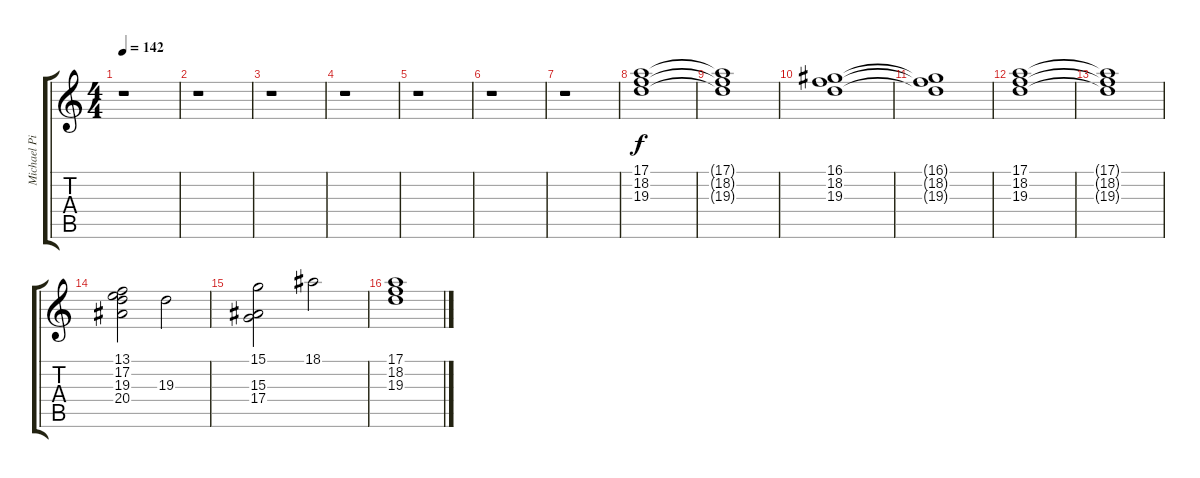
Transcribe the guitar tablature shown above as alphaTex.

\track ("Michael Pinnella (organ)" "Michael Pi") {instrument drawbarorgan}
\staff {score tabs}
\tuning (E4 B3 G3 D3 A2 E2) {hide}
\ts (4 4)
\tempo 142
\clef g2
\ks c
r.1{dy f} |
r.1 |
r.1 |
r.1 |
r.1 |
r.1 |
r.1 |
(17.1 18.2 19.3).1{volume 15 balance 8} |
(17.1{t} 18.2{t} 19.3{t}).1 |
(16.1 18.2 19.3).1 |
(16.1{t} 18.2{t} 19.3{t}).1 |
(17.1 18.2 19.3).1 |
(17.1{t} 18.2{t} 19.3{t}).1 |
(13.1 17.2 19.3 20.4).2 19.3.2 |
(15.1 15.3 17.4).2 18.1.2 |
(17.1 18.2 19.3).1
